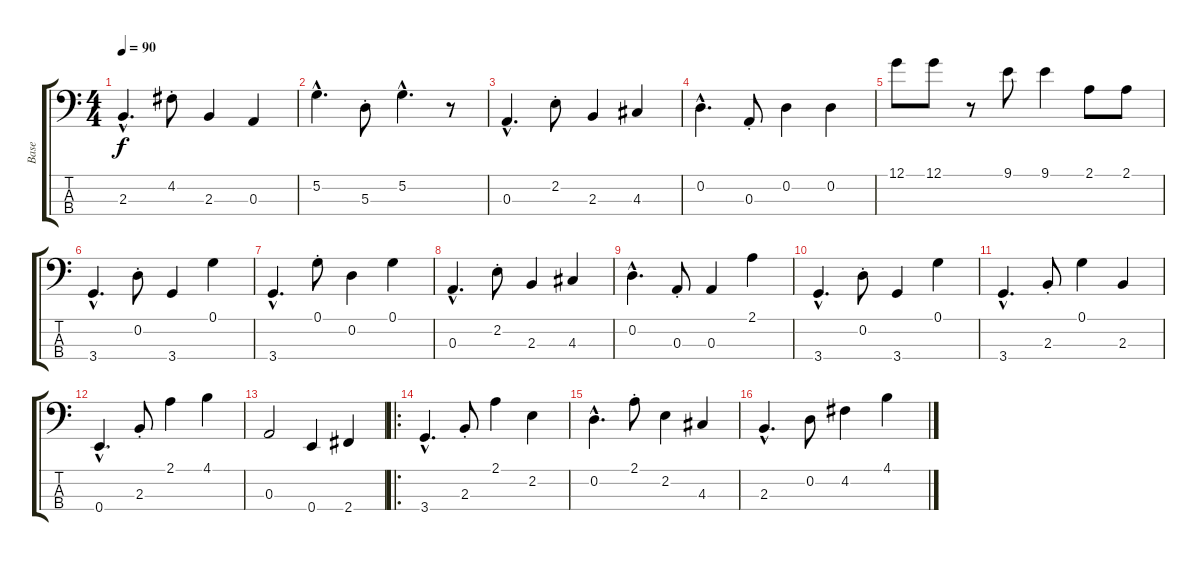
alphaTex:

\track ("Base" "Base") {instrument electricbassfinger}
\staff {score tabs}
\tuning (G2 D2 A1 E1) {hide}
\ts (4 4)
\tempo 90
\clef f4
\ks c
2.3{hac}.4{d dy f} 4.2{st}.8 2.3.4 0.3.4 |
5.2{hac}.4{d} 5.3{st}.8 5.2{hac}.4{d} r.8 |
0.3{hac}.4{d} 2.2{st}.8 2.3.4 4.3.4 |
0.2{hac}.4{d} 0.3{st}.8 0.2.4 0.2.4 |
12.1.8 12.1.8 r.8 9.1.8 9.1.4 2.1.8 2.1.8 |
3.4{hac}.4{d} 0.2{st}.8 3.4.4 0.1.4 |
3.4{hac}.4{d} 0.1{st}.8 0.2.4 0.1.4 |
0.3{hac}.4{d} 2.2{st}.8 2.3.4 4.3.4 |
0.2{hac}.4{d} 0.3{st}.8 0.3.4 2.1.4 |
3.4{hac}.4{d} 0.2{st}.8 3.4.4 0.1.4 |
3.4{hac}.4{d} 2.3{st}.8 0.1.4 2.3.4 |
0.4{hac}.4{d} 2.3{st}.8 2.1.4 4.1.4 |
0.3.2 0.4.4 2.4.4 |
\ro
3.4{hac}.4{d} 2.3{st}.8 2.1.4 2.2.4 |
0.2{hac}.4{d} 2.1{st}.8 2.2.4 4.3.4 |
2.3{hac}.4{d} 0.2.8 4.2.4 4.1.4
